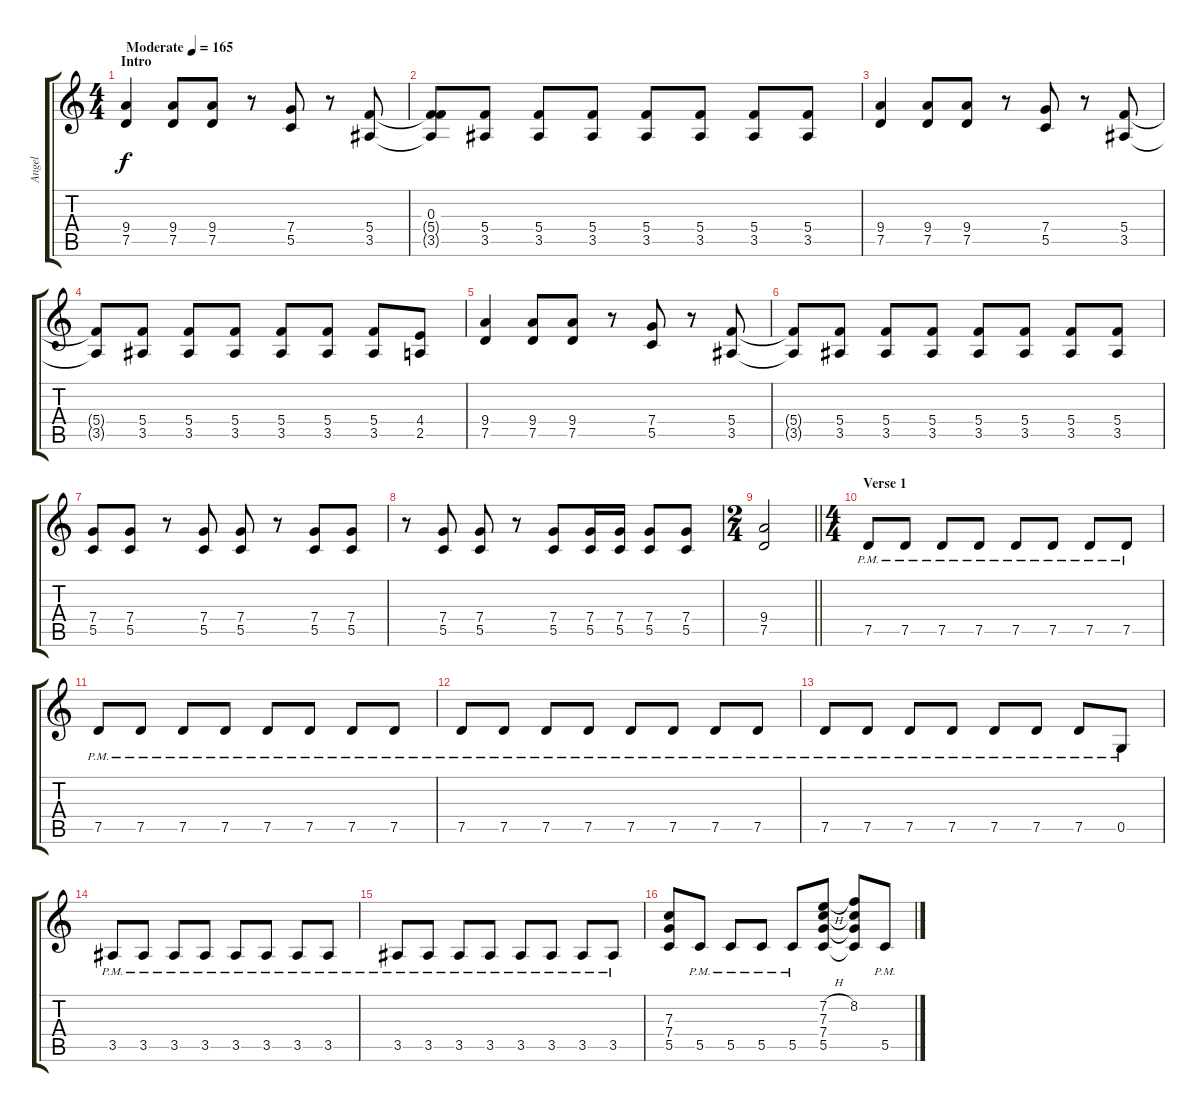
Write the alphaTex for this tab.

\track ("Angel" "Angel") {instrument distortionguitar}
\staff {score tabs}
\tuning (D4 A3 F3 C3 G2 D2) {hide}
\ts (4 4)
\section ("" "Intro")
\tempo (165 "Moderate")
\clef g2
\ks c
(9.4 7.5).4{dy f instrument distortionguitar} (9.4 7.5).8 (9.4 7.5).8 r.8 (7.4 5.5).8 r.8 (5.4 3.5).8 |
(0.3 5.4{t} 3.5{t}).8 (5.4 3.5).8 (5.4 3.5).8 (5.4 3.5).8 (5.4 3.5).8 (5.4 3.5).8 (5.4 3.5).8 (5.4 3.5).8 |
(9.4 7.5).4 (9.4 7.5).8 (9.4 7.5).8 r.8 (7.4 5.5).8 r.8 (5.4 3.5).8 |
(5.4{t} 3.5{t}).8 (5.4 3.5).8 (5.4 3.5).8 (5.4 3.5).8 (5.4 3.5).8 (5.4 3.5).8 (5.4 3.5).8 (4.4 2.5).8 |
(9.4 7.5).4 (9.4 7.5).8 (9.4 7.5).8 r.8 (7.4 5.5).8 r.8 (5.4 3.5).8 |
(5.4{t} 3.5{t}).8 (5.4 3.5).8 (5.4 3.5).8 (5.4 3.5).8 (5.4 3.5).8 (5.4 3.5).8 (5.4 3.5).8 (5.4 3.5).8 |
(7.4 5.5).8 (7.4 5.5).8 r.8 (7.4 5.5).8 (7.4 5.5).8 r.8 (7.4 5.5).8 (7.4 5.5).8 |
r.8 (7.4 5.5).8 (7.4 5.5).8 r.8 (7.4 5.5).8 (7.4 5.5).16 (7.4 5.5).16 (7.4 5.5).8 (7.4 5.5).8 |
\ts (2 4)
\barLineRight lightlight
(9.4 7.5).2 |
\ts (4 4)
\section ("" "Verse 1")
7.5{pm}.8 7.5{pm}.8 7.5{pm}.8 7.5{pm}.8 7.5{pm}.8 7.5{pm}.8 7.5{pm}.8 7.5{pm}.8 |
7.5{pm}.8 7.5{pm}.8 7.5{pm}.8 7.5{pm}.8 7.5{pm}.8 7.5{pm}.8 7.5{pm}.8 7.5{pm}.8 |
7.5{pm}.8 7.5{pm}.8 7.5{pm}.8 7.5{pm}.8 7.5{pm}.8 7.5{pm}.8 7.5{pm}.8 7.5{pm}.8 |
7.5{pm}.8 7.5{pm}.8 7.5{pm}.8 7.5{pm}.8 7.5{pm}.8 7.5{pm}.8 7.5{pm}.8 0.5{pm}.8 |
3.5{pm}.8 3.5{pm}.8 3.5{pm}.8 3.5{pm}.8 3.5{pm}.8 3.5{pm}.8 3.5{pm}.8 3.5{pm}.8 |
3.5{pm}.8 3.5{pm}.8 3.5{pm}.8 3.5{pm}.8 3.5{pm}.8 3.5{pm}.8 3.5{pm}.8 3.5{pm}.8 |
(7.3 7.4 5.5).8 5.5{pm}.8 5.5{pm}.8 5.5{pm}.8 5.5{pm}.8 (7.2{h} 7.3 7.4 5.5).8 (8.2 7.3{t} 7.4{t} 5.5{t}).8 5.5{pm}.8
